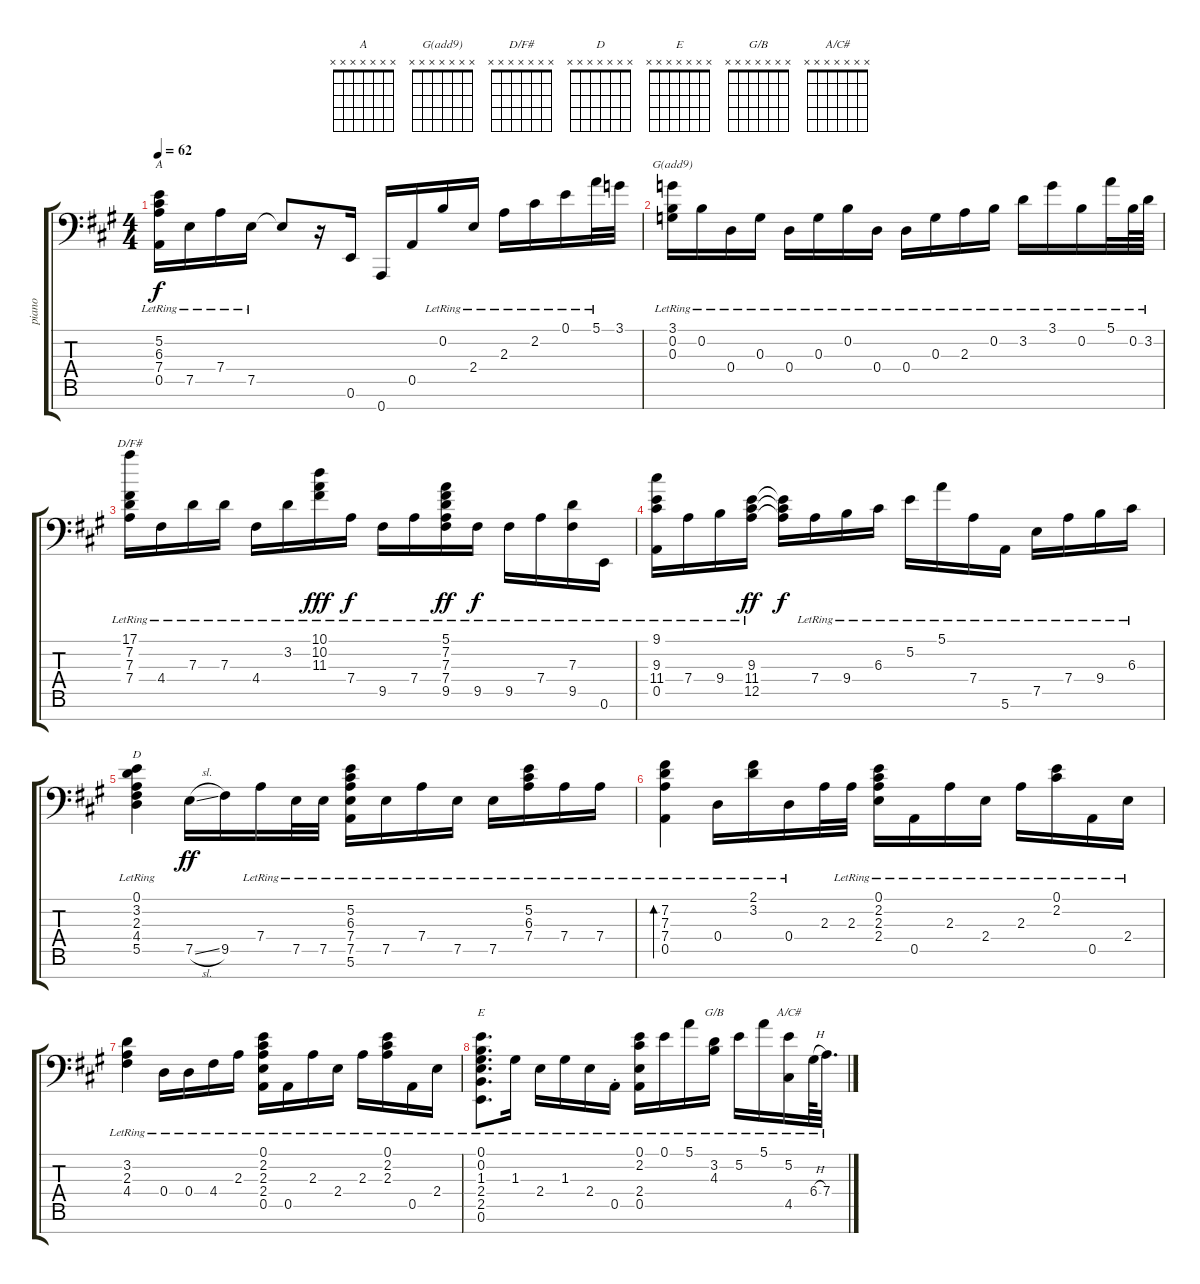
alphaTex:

\track ("piano" "piano") {instrument brightacousticpiano}
\staff {score tabs}
\tuning (E4 B3 G3 D3 A2 E2 A1) {hide}
\chord ("A" x x x x x x x)
\chord ("G(add9)" x x x x x x x)
\chord ("D/F#" x x x x x x x)
\chord ("D" x x x x x x x)
\chord ("E" x x x x x x x)
\chord ("G/B" x x x x x x x)
\chord ("A/C#" x x x x x x x)
\ts (4 4)
\tempo 62
\clef f4
\ks a
(5.2{lr} 6.3{lr} 7.4{lr} 0.5{lr}).16{ch "A" dy f} 7.5{lr}.16 7.4{lr}.16 7.5{lr}.16 7.5{t}.8 r.16 0.6.16 0.7.16 0.5.16 0.2{lr}.16 2.4{lr}.16 2.3{lr}.16 2.2{lr}.16 0.1{lr}.16 5.1{lr}.32 3.1.32 |
(3.1{lr} 0.2{lr} 0.3{lr}).16{ch "G(add9)"} 0.2{lr}.16 0.4{lr}.16 0.3{lr}.16 0.4{lr}.16 0.3{lr}.16 0.2{lr}.16 0.4{lr}.16 0.4{lr}.16 0.3{lr}.16 2.3{lr}.16 0.2{lr}.16 3.2{lr}.16 3.1{lr}.16 0.2{lr}.16 5.1{lr}.32 0.2{lr}.64 3.2{lr}.64 |
(17.1{lr} 7.2{lr} 7.3{lr} 7.4{lr}).16{ch "D/F#"} 4.4{lr}.16 7.3{lr}.16 7.3{lr}.16 4.4{lr}.16 3.2{lr}.16 (10.1{lr} 10.2{lr} 11.3{lr}).16{dy fff} 7.4{lr}.16{dy f} 9.5{lr}.16 7.4{lr}.16 (5.1{lr} 7.2{lr} 7.3{lr} 7.4{lr} 9.5{lr}).16{dy ff} 9.5{lr}.16{dy f} 9.5{lr}.16 7.4{lr}.16 (7.3{lr} 9.5{lr}).16 0.6{lr}.16 |
(9.1{lr} 9.3{lr} 11.4{lr} 0.5{lr}).16 7.4{lr}.16 9.4{lr}.16 (9.3{lr} 11.4{lr} 12.5).16{dy ff} (9.3{t} 11.4{t} 12.5{t}).16{dy f} 7.4{lr}.16 9.4{lr}.16 6.3{lr}.16 5.2{lr}.16 5.1{lr}.16 7.4{lr}.16 5.6{lr}.16 7.5{lr}.16 7.4{lr}.16 9.4{lr}.16 6.3{lr}.16 |
(0.1{lr} 3.2{lr} 2.3{lr} 4.4{lr} 5.5{lr}).4{ch "D"} 7.5{sl}.16{dy ff} 9.5.16 7.4{lr}.16 7.5{lr}.32 7.5{lr}.32 (5.2{lr} 6.3{lr} 7.4{lr} 7.5{lr} 5.6{lr}).16 7.5{lr}.16 7.4{lr}.16 7.5{lr}.16 7.5{lr}.16 (5.2{lr} 6.3{lr} 7.4{lr}).16 7.4{lr}.16 7.4{lr}.16 |
(7.2{lr} 7.3{lr} 7.4{lr} 0.5{lr}).4{bd 60} 0.4{lr}.16 (2.1{lr} 3.2{lr}).16 0.4{lr}.16 2.3.32 2.3{lr}.32 (0.1{lr} 2.2{lr} 2.3{lr} 2.4{lr}).16 0.5{lr}.16 2.3{lr}.16 2.4{lr}.16 2.3{lr}.16 (0.1{lr} 2.2{lr}).16 0.5{lr}.16 2.4{lr}.16 |
(3.2{lr} 2.3{lr} 4.4{lr}).4 0.4{lr}.16 0.4{lr}.16 4.4{lr}.16 2.3{lr}.16 (0.1{lr} 2.2{lr} 2.3{lr} 2.4{lr} 0.5{lr}).16 0.5{lr}.16 2.3{lr}.16 2.4{lr}.16 2.3{lr}.16 (0.1{lr} 2.2{lr} 2.3{lr}).16 0.5{lr}.16 2.4{lr}.16 |
(0.1{lr} 0.2{lr} 1.3{lr} 2.4{lr} 2.5{lr} 0.6{lr}).8{d ch "E"} 1.3{lr}.16 2.4{lr}.16 1.3{lr}.16 2.4{lr}.16 0.5{st lr}.16 (0.1{lr} 2.2{lr} 2.4{lr} 0.5{lr}).16 0.1{lr}.16 5.1{lr}.16 (3.2{lr} 4.3{lr}).16{ch "G/B"} 5.2{lr}.16 5.1{lr}.16 (5.2{lr} 4.5{lr}).16{ch "A/C#"} 6.4{h lr}.64 7.4{lr}.32{d}
